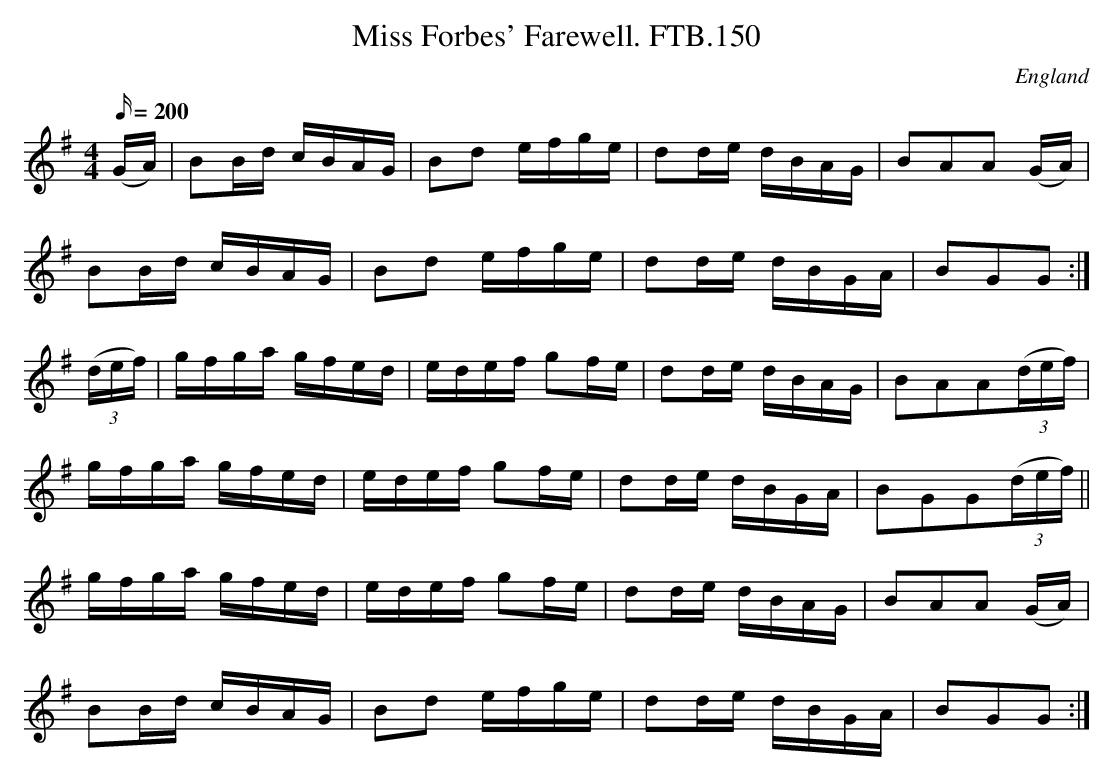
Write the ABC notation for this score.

X:1
T:Miss Forbes' Farewell. FTB.150
M:4/4
L:1/4
L:1/16
Q:200
O:England
K:G major
(GA)|B2Bd cBAG|B2d2 efge|d2de dBAG|B2A2A2 (GA)|
B2Bd cBAG|B2d2 efge|d2de dBGA|B2G2G2:|
((3def)|gfga gfed|edef g2fe|d2de dBAG|B2A2A2((3def)|
gfga gfed|edef g2fe|d2de dBGA|B2G2G2((3def)||
gfga gfed|edef g2fe|d2de dBAG|B2A2A2 (GA)|
B2Bd cBAG|B2d2 efge|d2de dBGA|B2G2G2:|
